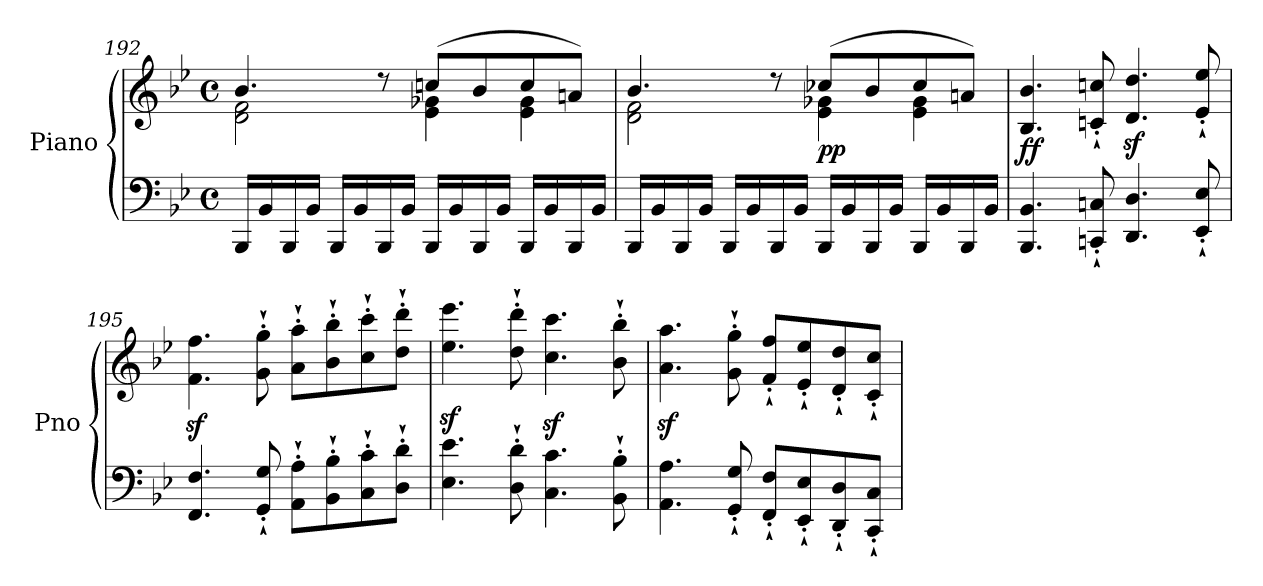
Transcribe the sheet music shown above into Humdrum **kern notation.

**kern	**kern	**dynam
*part1	*part1	*part1
*staff2	*staff1	*staff1/2
*I"Piano	*	*
*I'Pno	*	*
*clefF4	*clefG2	*
*k[b-e-]	*k[b-e-]	*
*M4/4	*M4/4	*
*met(c)	*met(c)	*
=192	=192	=192
*	*^	*
16BBB-/LL	4.b-/	2d\ 2f\	.
16BB-/	.	.	.
16BBB-/	.	.	.
16BB-/JJ	.	.	.
16BBB-/LL	.	.	.
16BB-/	.	.	.
16BBB-/	8r	.	.
16BB-/JJ	.	.	.
16BBB-/LL	(>8ccn/L	4e-\ 4g-X\	.
16BB-/	.	.	.
16BBB-/	8b-/	.	.
16BB-/JJ	.	.	.
16BBB-/LL	8cc/	4e-\ 4g-\	.
16BB-/	.	.	.
16BBB-/	8an/J)	.	.
16BB-/JJ	.	.	.
!!LO:LB:g=z	!!
=193	=193	=193	=193
16BBB-/LL	4.b-/	2d\ 2f\	.
16BB-/	.	.	.
16BBB-/	.	.	.
16BB-/JJ	.	.	.
16BBB-/LL	.	.	.
16BB-/	.	.	.
16BBB-/	8r	.	.
16BB-/JJ	.	.	.
!	!	!	!LO:DY:b
16BBB-/LL	(>8cc-X/L	4e-\ 4g-X\	pp
16BB-/	.	.	.
16BBB-/	8b-/	.	.
16BB-/JJ	.	.	.
16BBB-/LL	8cc-/	4e-\ 4g-\	.
16BB-/	.	.	.
16BBB-/	8an/J)	.	.
16BB-/JJ	.	.	.
*	*v	*v	*
=194	=194	=194
!	!	!LO:DY:b
4.BBB-/ 4.BB-/	4.B-/ 4.b-/	ff
8CCn/`' 8Cn/`'	8cn/`' 8ccn/`'	.
4.DD/ 4.D/	4.d/z< 4.dd/z<	.
8EE-/`' 8E-/`'	8e-/`' 8ee-/`'	.
=195	=195	=195
4.FF/ 4.F/	4.f\z< 4.ff\z<	.
8GG/`' 8G/`'	8g\`' 8gg\`'	.
8AA\`' 8A\`'L	8a\`' 8aa\`'L	.
8BB-\`' 8B-\`'	8b-\`' 8bb-\`'	.
8C\`' 8c\`'	8cc\`' 8ccc\`'	.
8D\`' 8d\`'J	8dd\`' 8ddd\`'J	.
=196	=196	=196
4.E-\ 4.e-\	4.ee-\z< 4.eee-\z<	.
8D\`' 8d\`'	8dd\`' 8ddd\`'	.
4.C\ 4.c\	4.cc\z< 4.ccc\z<	.
8BB-\`' 8B-\`'	8b-\`' 8bb-\`'	.
!!LO:LB:g=z
=197	=197	=197
4.AA\ 4.A\	4.a\z< 4.aa\z<	.
8GG/`' 8G/`'	8g\`' 8gg\`'	.
8FF/`' 8F/`'L	8f/`' 8ff/`'L	.
8EE-/`' 8E-/`'	8e-/`' 8ee-/`'	.
8DD/`' 8D/`'	8d/`' 8dd/`'	.
8CC/`' 8C/`'J	8c/`' 8cc/`'J	.
=	=	=
*-	*-	*-
